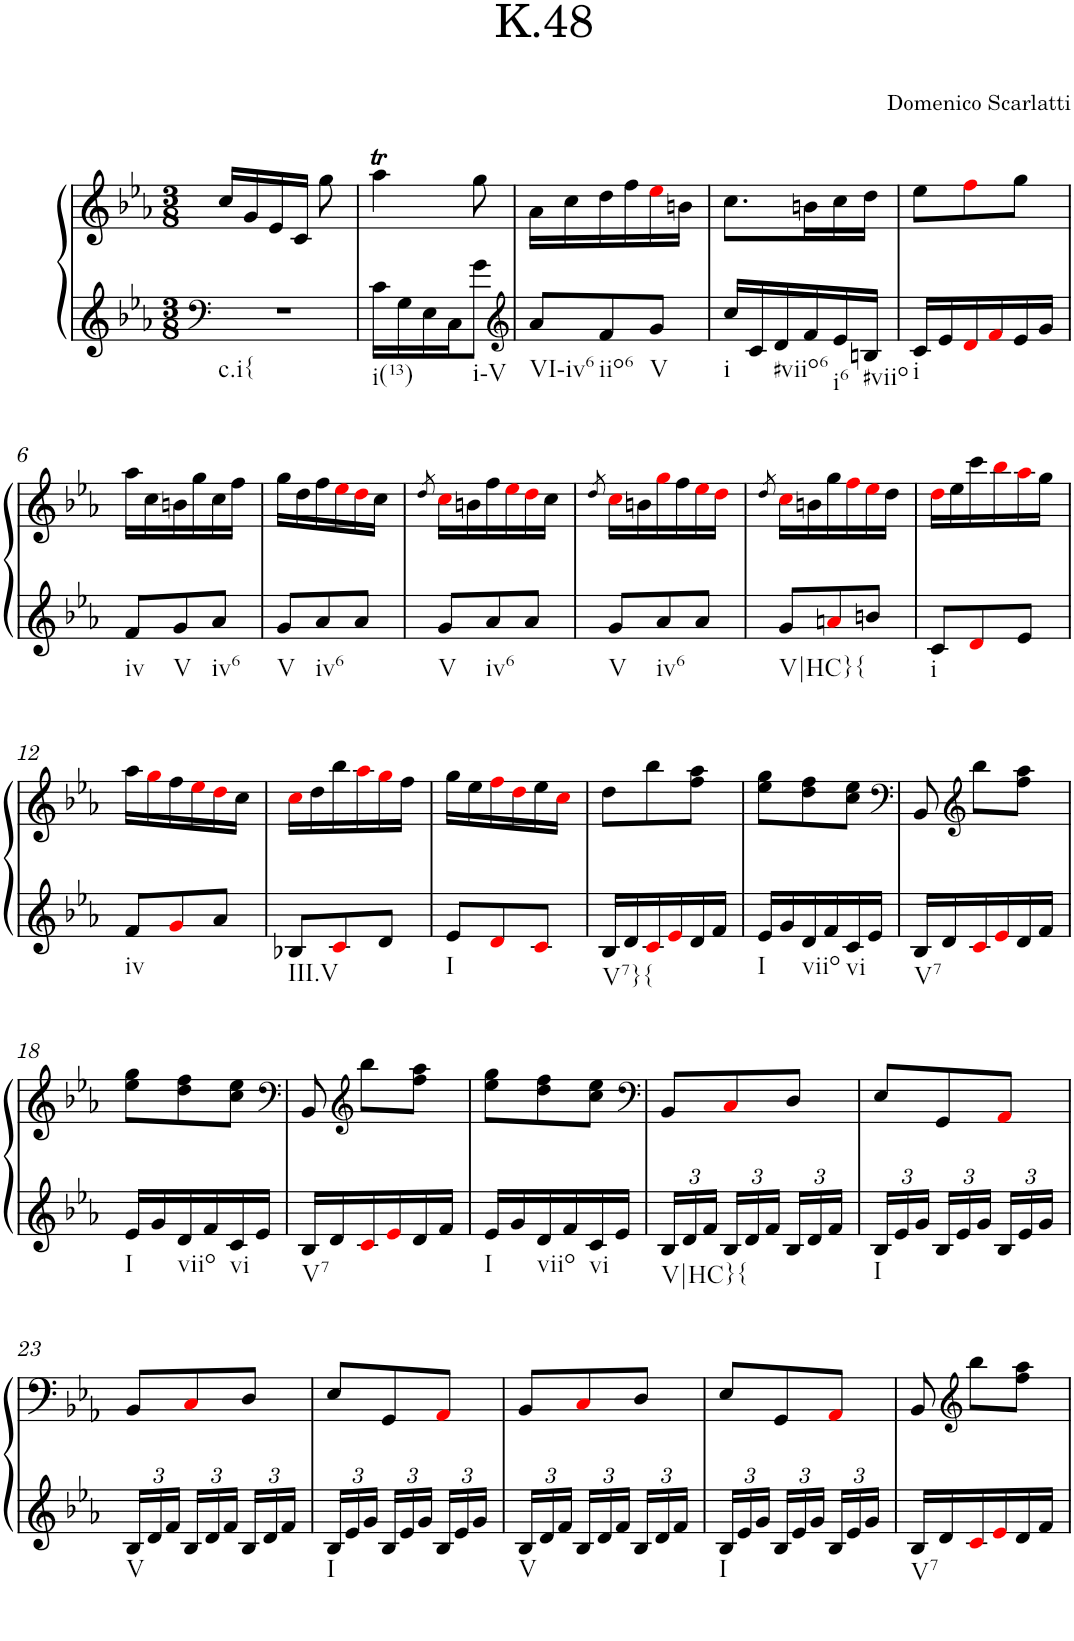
**kern	**kern
*part1	*part1
*staff2	*staff1
*I"Piano	*
*I'Pno	*
*clefF4	*clefG2
*k[b-e-a-]	*k[b-e-a-]
*c:	*c:
*M3/8	*M3/8
=1	=1
!LO:TX:b:t=c.i{	!
4.r	16cc/LL
.	16g/
.	16e-/
.	16c/JJ
.	8gg\
=2	=2
!LO:TX:b:t=i(13)	!
16c\LL	4aa-T\
16G\	.
16E-\	.
16C\J	.
!LO:TX:b:t=i-V	!
8g\J	8gg\
=3	=3
*clefG2	*
!LO:TX:b:t=VI-iv6	!
8a-/L	16a-\LL
.	16cc\
!LO:TX:b:t=iio6	!
8f/	16dd\
.	16ff\
!LO:TX:b:t=V	!
8g/J	16ee-i\
.	16bn\JJ
=4	=4
!LO:TX:b:t=i	!
16cc/LL	8.cc\L
16c/	.
!LO:TX:b:t=#viio6	!
16d/	.
16f/	16bn\L
!LO:TX:b:t=i6	!
16e-/	16cc\
!LO:TX:b:t=#viio	!
16Bn/JJ	16dd\JJ
=5	=5
!LO:TX:b:t=i	!
16c/LL	8ee-\L
16e-/	.
16di/	8ffi\
16fi/	.
16e-/	8gg\J
16g/JJ	.
!!LO:LB:g=z
=6	=6
!LO:TX:b:t=iv	!
8f/L	16aa-\LL
.	16cc\
!LO:TX:b:t=V	!
8g/	16bn\
.	16gg\
!LO:TX:b:t=iv6	!
8a-/J	16cc\
.	16ff\JJ
=7	=7
!LO:TX:b:t=V	!
8g/L	16gg\LL
.	16dd\
!LO:TX:b:t=iv6	!
8a-/	16ff\
.	16ee-i\
8a-/J	16ddi\
.	16cc\JJ
=8	=8
.	8qdd/
!LO:TX:b:t=V	!
8g/L	16cci\LL
.	16bn\
!LO:TX:b:t=iv6	!
8a-/	16ff\
.	16ee-i\
8a-/J	16ddi\
.	16cc\JJ
=9	=9
.	8qdd/
!LO:TX:b:t=V	!
8g/L	16cci\LL
.	16bn\
!LO:TX:b:t=iv6	!
8a-/	16ggi\
.	16ff\
8a-/J	16ee-i\
.	16ddi\JJ
=10	=10
.	8qdd/
!LO:TX:b:t=V|HC}{	!
8g/L	16cci\LL
.	16bn\
8ani/	16gg\
.	16ffi\
8bn/J	16ee-i\
.	16dd\JJ
=11	=11
!LO:TX:b:t=i	!
8c/L	16ddi\LL
.	16ee-\
8di/	16ccc\
.	16bb-i\
8e-/J	16aa-i\
.	16gg\JJ
!!LO:LB:g=z
=12	=12
!LO:TX:b:t=iv	!
8f/L	16aa-\LL
.	16ggi\
8gi/	16ff\
.	16ee-i\
8a-/J	16ddi\
.	16cc\JJ
=13	=13
!LO:TX:b:t=III.V	!
8B-X/L	16cci\LL
.	16dd\
8ci/	16bb-\
.	16aa-i\
8d/J	16ggi\
.	16ff\JJ
=14	=14
!LO:TX:b:t=I	!
8e-/L	16gg\LL
.	16ee-\
8di/	16ffi\
.	16ddi\
8ci/J	16ee-\
.	16cci\JJ
=15	=15
!LO:TX:b:t=V7}{	!
16B-/LL	8dd\L
16d/	.
16ci/	8bb-\
16e-i/	.
16d/	8ff\ 8aa-\J
16f/JJ	.
=16	=16
!LO:TX:b:t=I	!
16e-/LL	8ee-\ 8gg\L
16g/	.
!LO:TX:b:t=viio	!
16d/	8dd\ 8ff\
16f/	.
!LO:TX:b:t=vi	!
16c/	8cc\ 8ee-\J
16e-/JJ	.
=17	=17
*	*clefF4
!LO:TX:b:t=V7	!
16B-/LL	8BB-/
16d/	.
*	*clefG2
16ci/	8bb-\L
16e-i/	.
16d/	8ff\ 8aa-\J
16f/JJ	.
!!LO:LB:g=z
=18	=18
!LO:TX:b:t=I	!
16e-/LL	8ee-\ 8gg\L
16g/	.
!LO:TX:b:t=viio	!
16d/	8dd\ 8ff\
16f/	.
!LO:TX:b:t=vi	!
16c/	8cc\ 8ee-\J
16e-/JJ	.
=19	=19
*	*clefF4
!LO:TX:b:t=V7	!
16B-/LL	8BB-/
16d/	.
*	*clefG2
16ci/	8bb-\L
16e-i/	.
16d/	8ff\ 8aa-\J
16f/JJ	.
=20	=20
!LO:TX:b:t=I	!
16e-/LL	8ee-\ 8gg\L
16g/	.
!LO:TX:b:t=viio	!
16d/	8dd\ 8ff\
16f/	.
!LO:TX:b:t=vi	!
16c/	8cc\ 8ee-\J
16e-/JJ	.
=21	=21
*	*clefF4
*Xbrackettup	*
!LO:TX:b:t=V|HC}{	!
24B-/LL	8BB-/L
24d/	.
24f/JJ	.
24B-/LL	8Ci/
24d/	.
24f/JJ	.
24B-/LL	8D/J
24d/	.
24f/JJ	.
=22	=22
!LO:TX:b:t=I	!
24B-/LL	8E-/L
24e-/	.
24g/JJ	.
24B-/LL	8GG/
24e-/	.
24g/JJ	.
24B-/LL	8AA-i/J
24e-/	.
24g/JJ	.
!!LO:LB:g=z
=23	=23
!LO:TX:b:t=V	!
24B-/LL	8BB-/L
24d/	.
24f/JJ	.
24B-/LL	8Ci/
24d/	.
24f/JJ	.
24B-/LL	8D/J
24d/	.
24f/JJ	.
=24	=24
!LO:TX:b:t=I	!
24B-/LL	8E-/L
24e-/	.
24g/JJ	.
24B-/LL	8GG/
24e-/	.
24g/JJ	.
24B-/LL	8AA-i/J
24e-/	.
24g/JJ	.
=25	=25
!LO:TX:b:t=V	!
24B-/LL	8BB-/L
24d/	.
24f/JJ	.
24B-/LL	8Ci/
24d/	.
24f/JJ	.
24B-/LL	8D/J
24d/	.
24f/JJ	.
=26	=26
!LO:TX:b:t=I	!
24B-/LL	8E-/L
24e-/	.
24g/JJ	.
24B-/LL	8GG/
24e-/	.
24g/JJ	.
24B-/LL	8AA-i/J
24e-/	.
24g/JJ	.
=27	=27
!LO:TX:b:t=V7	!
16B-/LL	8BB-/
16d/	.
*	*clefG2
16ci/	8bb-\L
16e-i/	.
16d/	8ff\ 8aa-\J
16f/JJ	.
=	=
*-	*-
